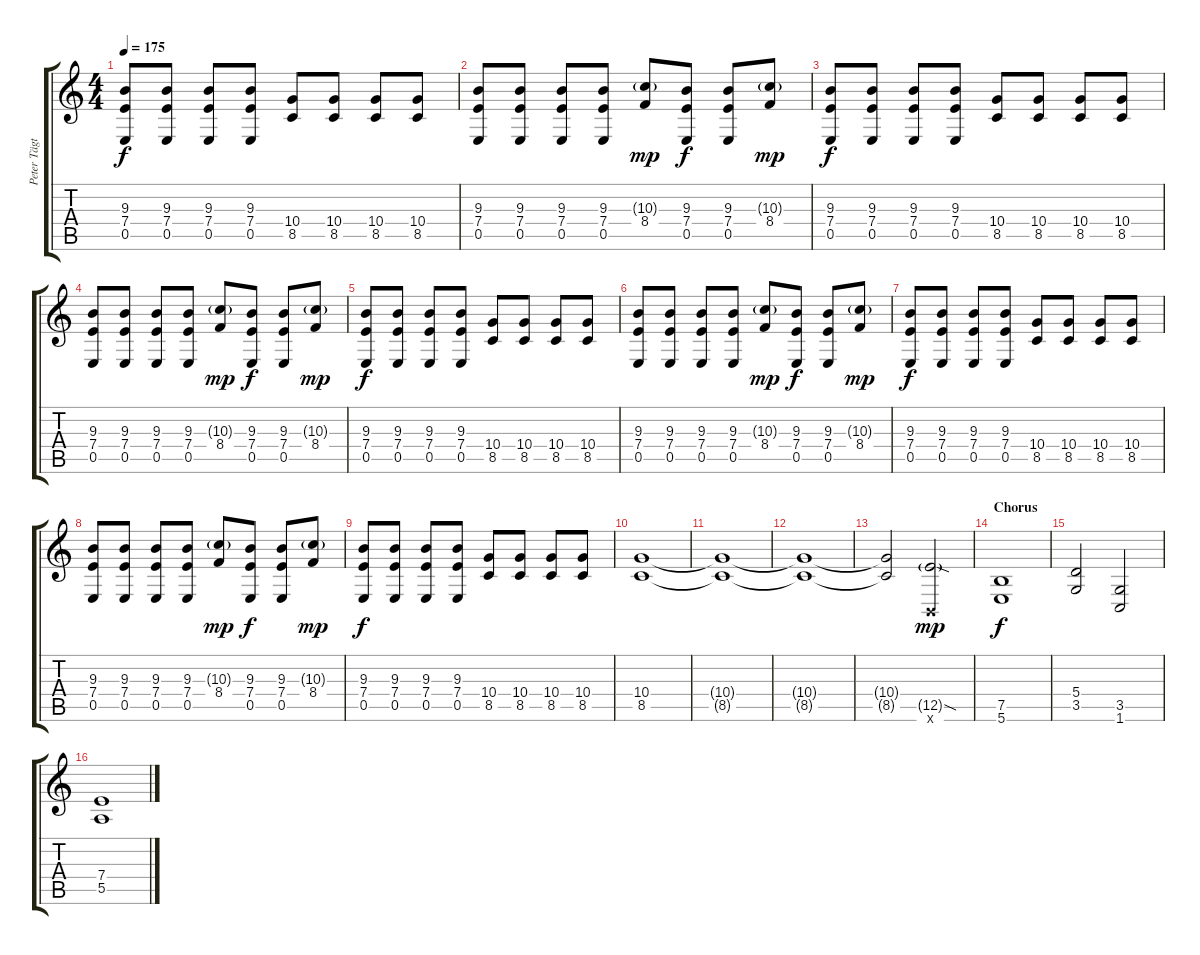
\track ("Peter Tägtgren" "Peter Tägt") {instrument distortionguitar}
\staff {score tabs}
\tuning (B3 Gb3 D3 A2 E2 B1) {hide}
\ts (4 4)
\tempo 175
\clef g2
\ks c
(9.3 7.4 0.5).8{dy f} (9.3 7.4 0.5).8 (9.3 7.4 0.5).8 (9.3 7.4 0.5).8 (10.4 8.5).8 (10.4 8.5).8 (10.4 8.5).8 (10.4 8.5).8 |
(9.3 7.4 0.5).8 (9.3 7.4 0.5).8 (9.3 7.4 0.5).8 (9.3 7.4 0.5).8 (10.3{g} 8.4).8{dy mp} (9.3 7.4 0.5).8{dy f} (9.3 7.4 0.5).8 (10.3{g} 8.4).8{dy mp} |
(9.3 7.4 0.5).8{dy f} (9.3 7.4 0.5).8 (9.3 7.4 0.5).8 (9.3 7.4 0.5).8 (10.4 8.5).8 (10.4 8.5).8 (10.4 8.5).8 (10.4 8.5).8 |
(9.3 7.4 0.5).8 (9.3 7.4 0.5).8 (9.3 7.4 0.5).8 (9.3 7.4 0.5).8 (10.3{g} 8.4).8{dy mp} (9.3 7.4 0.5).8{dy f} (9.3 7.4 0.5).8 (10.3{g} 8.4).8{dy mp} |
(9.3 7.4 0.5).8{dy f} (9.3 7.4 0.5).8 (9.3 7.4 0.5).8 (9.3 7.4 0.5).8 (10.4 8.5).8 (10.4 8.5).8 (10.4 8.5).8 (10.4 8.5).8 |
(9.3 7.4 0.5).8 (9.3 7.4 0.5).8 (9.3 7.4 0.5).8 (9.3 7.4 0.5).8 (10.3{g} 8.4).8{dy mp} (9.3 7.4 0.5).8{dy f} (9.3 7.4 0.5).8 (10.3{g} 8.4).8{dy mp} |
(9.3 7.4 0.5).8{dy f} (9.3 7.4 0.5).8 (9.3 7.4 0.5).8 (9.3 7.4 0.5).8 (10.4 8.5).8 (10.4 8.5).8 (10.4 8.5).8 (10.4 8.5).8 |
(9.3 7.4 0.5).8 (9.3 7.4 0.5).8 (9.3 7.4 0.5).8 (9.3 7.4 0.5).8 (10.3{g} 8.4).8{dy mp} (9.3 7.4 0.5).8{dy f} (9.3 7.4 0.5).8 (10.3{g} 8.4).8{dy mp} |
(9.3 7.4 0.5).8{dy f} (9.3 7.4 0.5).8 (9.3 7.4 0.5).8 (9.3 7.4 0.5).8 (10.4 8.5).8 (10.4 8.5).8 (10.4 8.5).8 (10.4 8.5).8 |
(10.4 8.5).1 |
(10.4{t} 8.5{t}).1{volume 5} |
(10.4{t} 8.5{t}).1 |
(10.4{t} 8.5{t}).2 (12.5{sod g} 0.6{x}).2{dy mp volume 15} |
\section ("" "Chorus")
(7.5 5.6).1{dy f volume 13 balance 8} |
(5.4 3.5).2 (3.5 1.6).2 |
(7.4 5.5).1
